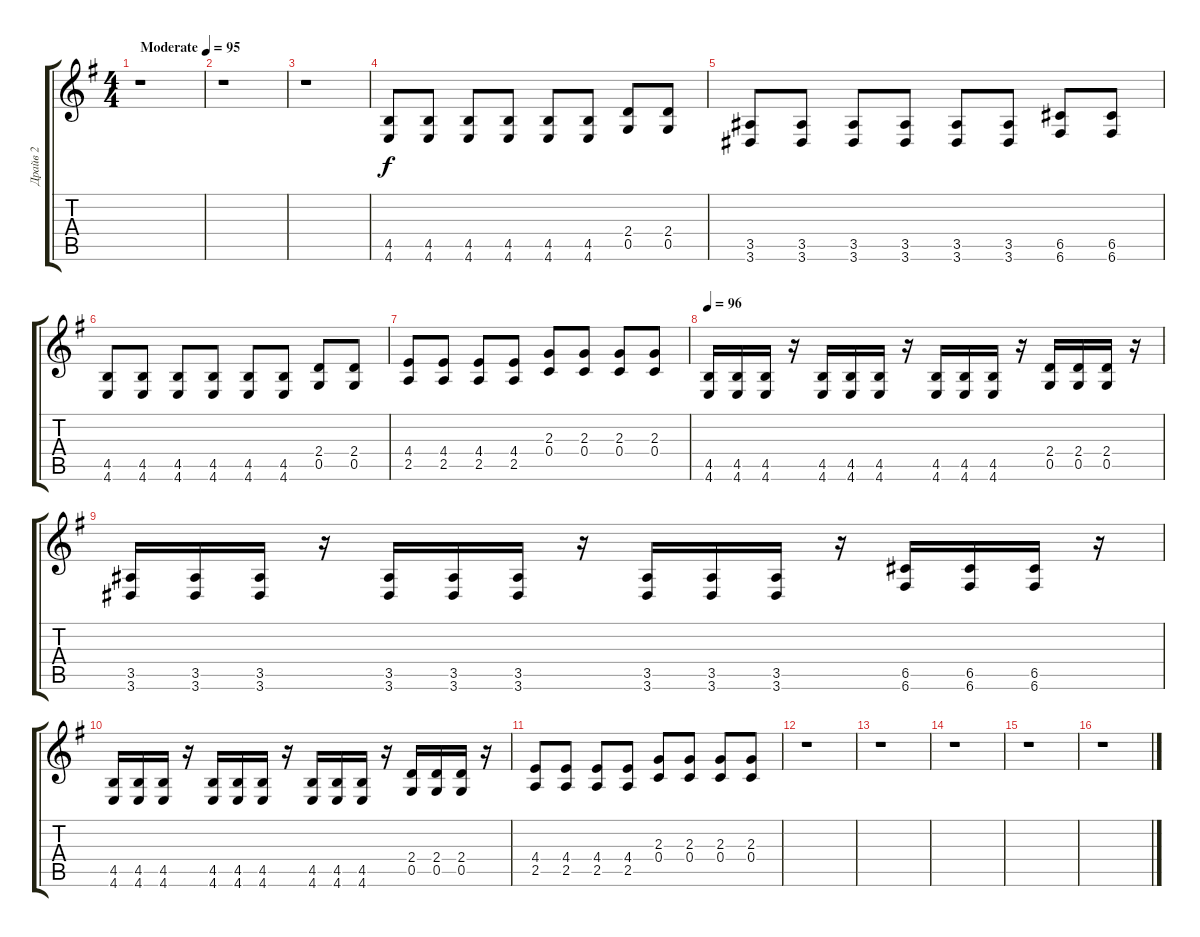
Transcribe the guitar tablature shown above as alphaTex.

\track ("Драйв 2" "Драйв 2") {instrument overdrivenguitar}
\staff {score tabs}
\tuning (D4 A3 F3 C3 G2 C2) {hide}
\ts (4 4)
\tempo (95 "Moderate")
\clef g2
\ks eminor
r.1{dy f instrument overdrivenguitar} |
r.1 |
r.1 |
(4.5 4.6).8 (4.5 4.6).8 (4.5 4.6).8 (4.5 4.6).8 (4.5 4.6).8 (4.5 4.6).8 (2.4 0.5).8 (2.4 0.5).8 |
(3.5 3.6).8 (3.5 3.6).8 (3.5 3.6).8 (3.5 3.6).8 (3.5 3.6).8 (3.5 3.6).8 (6.5 6.6).8 (6.5 6.6).8 |
(4.5 4.6).8 (4.5 4.6).8 (4.5 4.6).8 (4.5 4.6).8 (4.5 4.6).8 (4.5 4.6).8 (2.4 0.5).8 (2.4 0.5).8 |
(4.4 2.5).8 (4.4 2.5).8 (4.4 2.5).8 (4.4 2.5).8 (2.3 0.4).8 (2.3 0.4).8 (2.3 0.4).8 (2.3 0.4).8 |
\tempo 96
(4.5 4.6).16 (4.5 4.6).16 (4.5 4.6).16 r.16 (4.5 4.6).16 (4.5 4.6).16 (4.5 4.6).16 r.16 (4.5 4.6).16 (4.5 4.6).16 (4.5 4.6).16 r.16 (2.4 0.5).16 (2.4 0.5).16 (2.4 0.5).16 r.16 |
(3.5 3.6).16 (3.5 3.6).16 (3.5 3.6).16 r.16 (3.5 3.6).16 (3.5 3.6).16 (3.5 3.6).16 r.16 (3.5 3.6).16 (3.5 3.6).16 (3.5 3.6).16 r.16 (6.5 6.6).16 (6.5 6.6).16 (6.5 6.6).16 r.16 |
(4.5 4.6).16 (4.5 4.6).16 (4.5 4.6).16 r.16 (4.5 4.6).16 (4.5 4.6).16 (4.5 4.6).16 r.16 (4.5 4.6).16 (4.5 4.6).16 (4.5 4.6).16 r.16 (2.4 0.5).16 (2.4 0.5).16 (2.4 0.5).16 r.16 |
(4.4 2.5).8 (4.4 2.5).8 (4.4 2.5).8 (4.4 2.5).8 (2.3 0.4).8 (2.3 0.4).8 (2.3 0.4).8 (2.3 0.4).8 |
r.1 |
r.1 |
r.1 |
r.1 |
r.1
